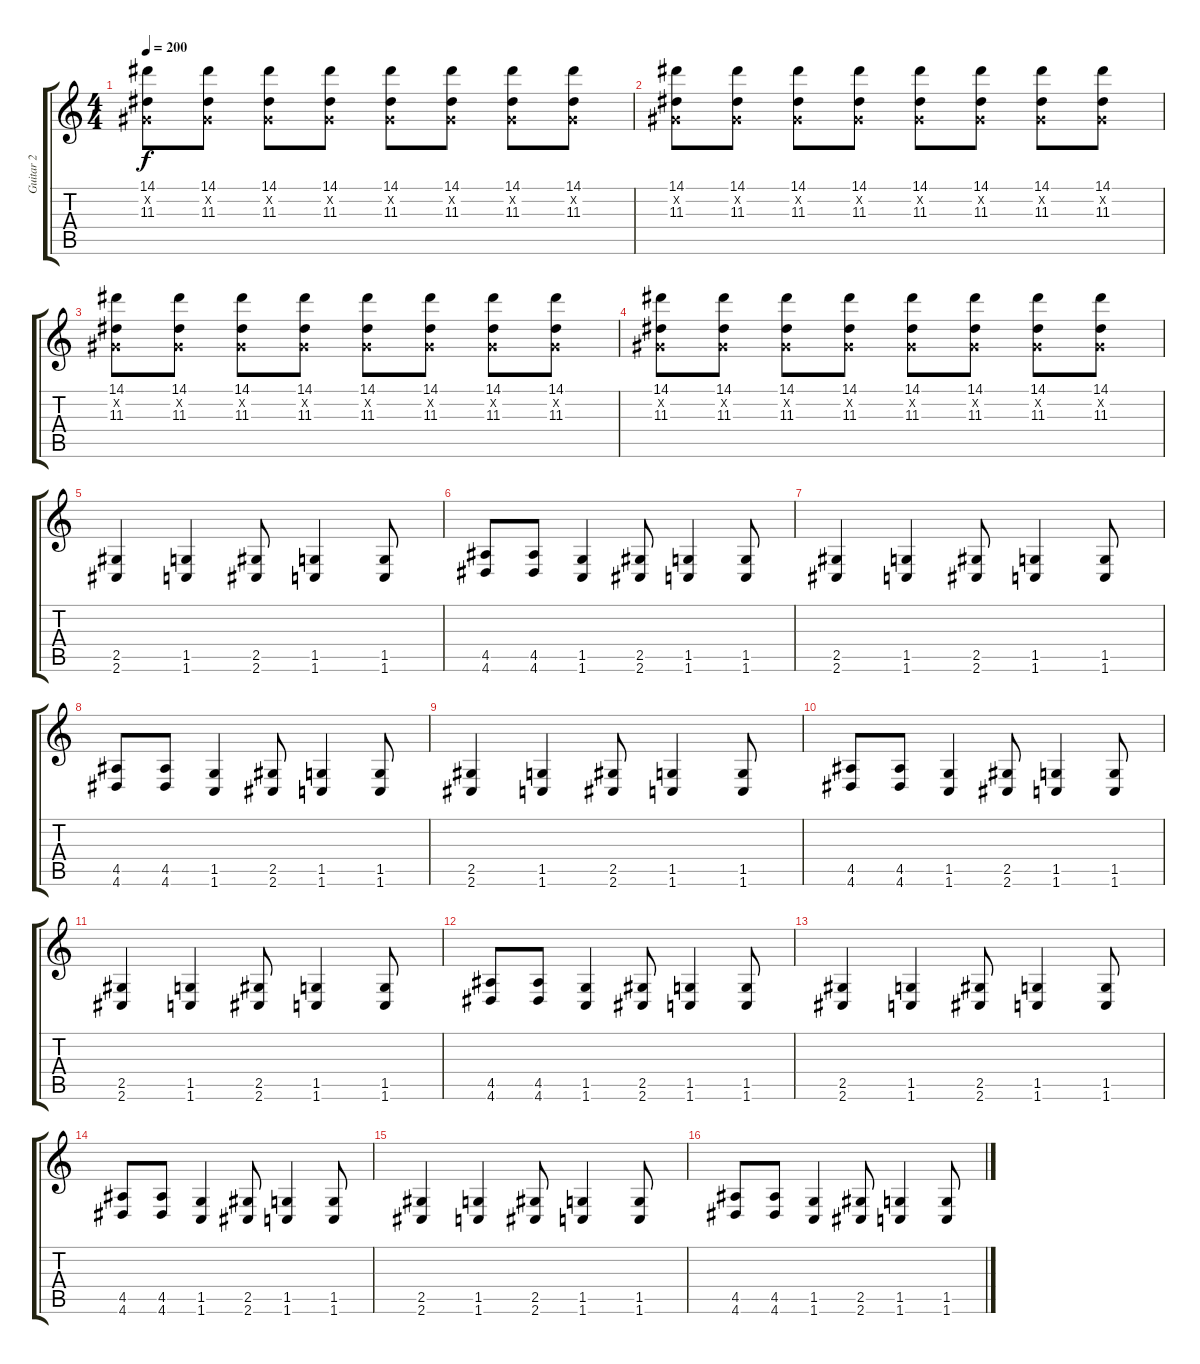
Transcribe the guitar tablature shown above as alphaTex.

\track ("Guitar 2" "Guitar 2") {instrument distortionguitar}
\staff {score tabs}
\tuning (Db4 Ab3 E3 B2 Gb2 B1) {hide}
\ts (4 4)
\tempo 200
\clef g2
\ks c
(14.1 0.2{x} 11.3).8{dy f} (14.1 0.2{x} 11.3).8 (14.1 0.2{x} 11.3).8 (14.1 0.2{x} 11.3).8 (14.1 0.2{x} 11.3).8 (14.1 0.2{x} 11.3).8 (14.1 0.2{x} 11.3).8 (14.1 0.2{x} 11.3).8 |
(14.1 0.2{x} 11.3).8 (14.1 0.2{x} 11.3).8 (14.1 0.2{x} 11.3).8 (14.1 0.2{x} 11.3).8 (14.1 0.2{x} 11.3).8 (14.1 0.2{x} 11.3).8 (14.1 0.2{x} 11.3).8 (14.1 0.2{x} 11.3).8 |
(14.1 0.2{x} 11.3).8 (14.1 0.2{x} 11.3).8 (14.1 0.2{x} 11.3).8 (14.1 0.2{x} 11.3).8 (14.1 0.2{x} 11.3).8 (14.1 0.2{x} 11.3).8 (14.1 0.2{x} 11.3).8 (14.1 0.2{x} 11.3).8 |
(14.1 0.2{x} 11.3).8 (14.1 0.2{x} 11.3).8 (14.1 0.2{x} 11.3).8 (14.1 0.2{x} 11.3).8 (14.1 0.2{x} 11.3).8 (14.1 0.2{x} 11.3).8 (14.1 0.2{x} 11.3).8 (14.1 0.2{x} 11.3).8 |
(2.5 2.6).4 (1.5 1.6).4 (2.5 2.6).8 (1.5 1.6).4 (1.5 1.6).8 |
(4.5 4.6).8 (4.5 4.6).8 (1.5 1.6).4 (2.5 2.6).8 (1.5 1.6).4 (1.5 1.6).8 |
(2.5 2.6).4 (1.5 1.6).4 (2.5 2.6).8 (1.5 1.6).4 (1.5 1.6).8 |
(4.5 4.6).8 (4.5 4.6).8 (1.5 1.6).4 (2.5 2.6).8 (1.5 1.6).4 (1.5 1.6).8 |
(2.5 2.6).4 (1.5 1.6).4 (2.5 2.6).8 (1.5 1.6).4 (1.5 1.6).8 |
(4.5 4.6).8 (4.5 4.6).8 (1.5 1.6).4 (2.5 2.6).8 (1.5 1.6).4 (1.5 1.6).8 |
(2.5 2.6).4 (1.5 1.6).4 (2.5 2.6).8 (1.5 1.6).4 (1.5 1.6).8 |
(4.5 4.6).8 (4.5 4.6).8 (1.5 1.6).4 (2.5 2.6).8 (1.5 1.6).4 (1.5 1.6).8 |
(2.5 2.6).4 (1.5 1.6).4 (2.5 2.6).8 (1.5 1.6).4 (1.5 1.6).8 |
(4.5 4.6).8 (4.5 4.6).8 (1.5 1.6).4 (2.5 2.6).8 (1.5 1.6).4 (1.5 1.6).8 |
(2.5 2.6).4 (1.5 1.6).4 (2.5 2.6).8 (1.5 1.6).4 (1.5 1.6).8 |
(4.5 4.6).8 (4.5 4.6).8 (1.5 1.6).4 (2.5 2.6).8 (1.5 1.6).4 (1.5 1.6).8
